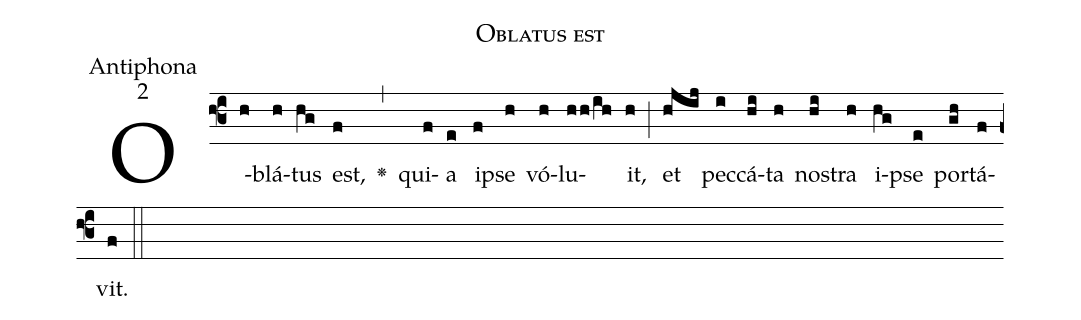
name:Oblatus est;
office-part:Antiphona;
mode:2;
%%
(f3) O(h)blá(h)tus(hg) est,(f) <v>\greheightstar</v>(,) qui(f)a(e) i(f)pse(h) vó(h)lu(h/h/ih)it,(h) (;) et(hjij) pec(i)cá(hi)ta(h) no(hi)stra(h) i(hg)pse(e) por(gh)tá(f)vit.(f) (::)
